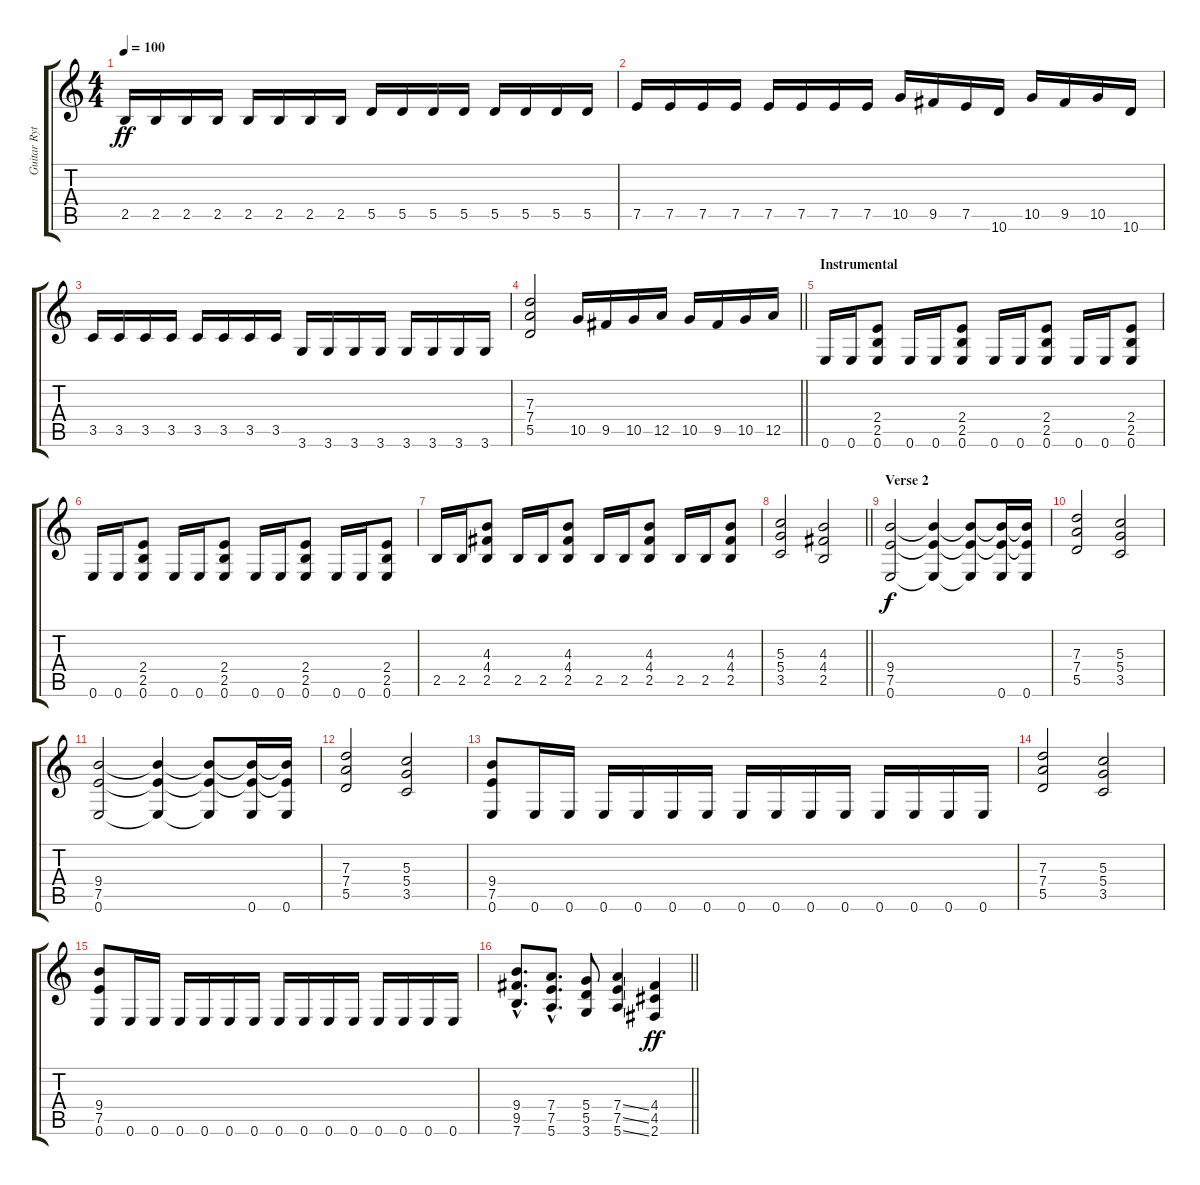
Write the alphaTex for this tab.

\track ("Guitar Rythm (Distortion) 2" "Guitar Ryt") {instrument overdrivenguitar}
\staff {score tabs}
\tuning (E4 B3 G3 D3 A2 E2) {hide}
\ts (4 4)
\tempo 100
\clef g2
\ks c
2.5.16{dy ff} 2.5.16 2.5.16 2.5.16 2.5.16 2.5.16 2.5.16 2.5.16 5.5.16 5.5.16 5.5.16 5.5.16 5.5.16 5.5.16 5.5.16 5.5.16 |
7.5.16 7.5.16 7.5.16 7.5.16 7.5.16 7.5.16 7.5.16 7.5.16 10.5.16 9.5.16 7.5.16 10.6.16 10.5.16 9.5.16 10.5.16 10.6.16 |
3.5.16 3.5.16 3.5.16 3.5.16 3.5.16 3.5.16 3.5.16 3.5.16 3.6.16 3.6.16 3.6.16 3.6.16 3.6.16 3.6.16 3.6.16 3.6.16 |
\barLineRight lightlight
(7.3 7.4 5.5).2 10.5.16 9.5.16 10.5.16 12.5.16 10.5.16 9.5.16 10.5.16 12.5.16 |
\section ("" "Instrumental")
0.6.16 0.6.16 (2.4 2.5 0.6).8 0.6.16 0.6.16 (2.4 2.5 0.6).8 0.6.16 0.6.16 (2.4 2.5 0.6).8 0.6.16 0.6.16 (2.4 2.5 0.6).8 |
0.6.16 0.6.16 (2.4 2.5 0.6).8 0.6.16 0.6.16 (2.4 2.5 0.6).8 0.6.16 0.6.16 (2.4 2.5 0.6).8 0.6.16 0.6.16 (2.4 2.5 0.6).8 |
2.5.16 2.5.16 (4.3 4.4 2.5).8 2.5.16 2.5.16 (4.3 4.4 2.5).8 2.5.16 2.5.16 (4.3 4.4 2.5).8 2.5.16 2.5.16 (4.3 4.4 2.5).8 |
\barLineRight lightlight
(5.3 5.4 3.5).2 (4.3 4.4 2.5).2 |
\section ("" "Verse 2")
(9.4 7.5 0.6).2{dy f volume 11} (9.4{t} 7.5{t} 0.6{t}).4 (9.4{t} 7.5{t} 0.6{t}).8 (9.4{t} 7.5{t} 0.6).16 (9.4{t} 7.5{t} 0.6).16 |
(7.3 7.4 5.5).2 (5.3 5.4 3.5).2 |
(9.4 7.5 0.6).2 (9.4{t} 7.5{t} 0.6{t}).4 (9.4{t} 7.5{t} 0.6{t}).8 (9.4{t} 7.5{t} 0.6).16 (9.4{t} 7.5{t} 0.6).16 |
(7.3 7.4 5.5).2 (5.3 5.4 3.5).2 |
(9.4 7.5 0.6).8 0.6.16 0.6.16 0.6.16 0.6.16 0.6.16 0.6.16 0.6.16 0.6.16 0.6.16 0.6.16 0.6.16 0.6.16 0.6.16 0.6.16 |
(7.3 7.4 5.5).2 (5.3 5.4 3.5).2 |
(9.4 7.5 0.6).8 0.6.16 0.6.16 0.6.16 0.6.16 0.6.16 0.6.16 0.6.16 0.6.16 0.6.16 0.6.16 0.6.16 0.6.16 0.6.16 0.6.16 |
\barLineRight lightlight
(9.4{hac} 9.5{hac} 7.6{hac}).8{d} (7.4{hac} 7.5{hac} 5.6{hac}).8{d} (5.4 5.5 3.6).8 (7.4{ss} 7.5{ss} 5.6{ss}).4 (4.4 4.5 2.6).4{dy ff}
